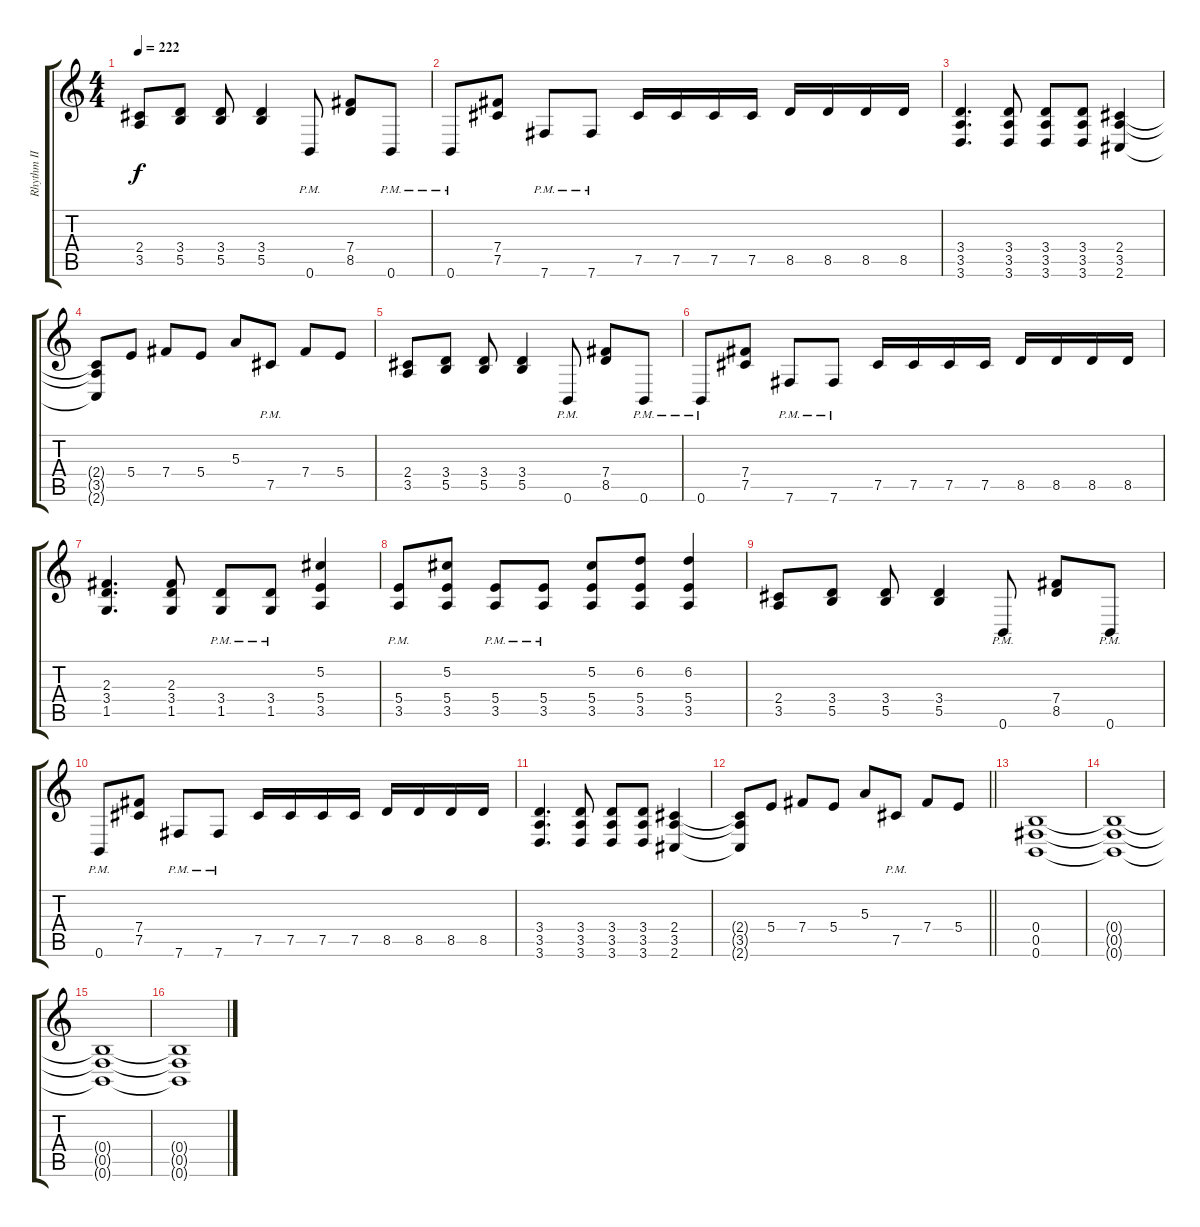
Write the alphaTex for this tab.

\track ("Rhythm II" "Rhythm II") {instrument distortionguitar}
\staff {score tabs}
\tuning (Db4 Ab3 E3 B2 Gb2 B1) {hide}
\ts (4 4)
\tempo 222
\clef g2
\ks c
(2.4 3.5).8{dy f} (3.4 5.5).8 (3.4 5.5).8 (3.4 5.5).4 0.6{pm}.8 (7.4 8.5).8 0.6{pm}.8 |
0.6{pm}.8 (7.4 7.5).8 7.6{pm}.8 7.6{pm}.8 7.5.16 7.5.16 7.5.16 7.5.16 8.5.16 8.5.16 8.5.16 8.5.16 |
(3.4 3.5 3.6).4{d} (3.4 3.5 3.6).8 (3.4 3.5 3.6).8 (3.4 3.5 3.6).8 (2.4 3.5 2.6).4 |
(2.4{t} 3.5{t} 2.6{t}).8 5.4.8 7.4.8 5.4.8 5.3.8 7.5{pm}.8 7.4.8 5.4.8 |
(2.4 3.5).8{volume 16} (3.4 5.5).8 (3.4 5.5).8 (3.4 5.5).4 0.6{pm}.8 (7.4 8.5).8 0.6{pm}.8 |
0.6{pm}.8 (7.4 7.5).8 7.6{pm}.8 7.6{pm}.8 7.5.16 7.5.16 7.5.16 7.5.16 8.5.16 8.5.16 8.5.16 8.5.16 |
(2.3 3.4 1.5).4{d} (2.3 3.4 1.5).8 (3.4{pm} 1.5{pm}).8 (3.4{pm} 1.5{pm}).8 (5.2 5.4 3.5).4 |
(5.4{pm} 3.5{pm}).8 (5.2 5.4 3.5).8 (5.4{pm} 3.5{pm}).8 (5.4{pm} 3.5{pm}).8 (5.2 5.4 3.5).8 (6.2 5.4 3.5).8 (6.2 5.4 3.5).4 |
(2.4 3.5).8 (3.4 5.5).8 (3.4 5.5).8 (3.4 5.5).4 0.6{pm}.8 (7.4 8.5).8 0.6{pm}.8 |
0.6{pm}.8 (7.4 7.5).8 7.6{pm}.8 7.6{pm}.8 7.5.16 7.5.16 7.5.16 7.5.16 8.5.16 8.5.16 8.5.16 8.5.16 |
(3.4 3.5 3.6).4{d} (3.4 3.5 3.6).8 (3.4 3.5 3.6).8 (3.4 3.5 3.6).8 (2.4 3.5 2.6).4 |
\barLineRight lightlight
(2.4{t} 3.5{t} 2.6{t}).8 5.4.8 7.4.8 5.4.8 5.3.8 7.5{pm}.8 7.4.8 5.4.8 |
(0.4 0.5 0.6).1 |
(0.4{t} 0.5{t} 0.6{t}).1 |
(0.4{t} 0.5{t} 0.6{t}).1 |
(0.4{t} 0.5{t} 0.6{t}).1
